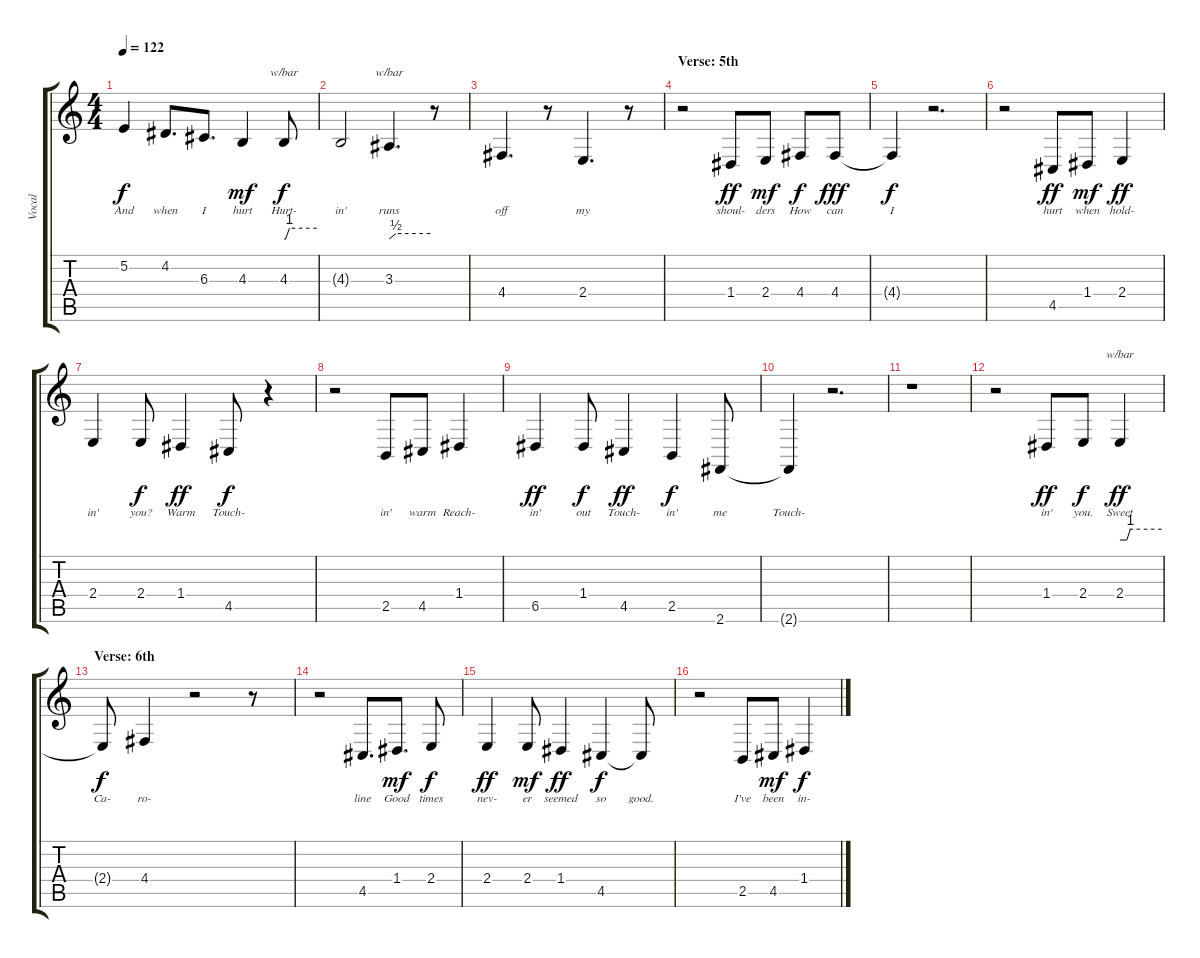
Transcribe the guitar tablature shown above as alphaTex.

\track ("Vocal" "Vocal") {instrument acousticgrandpiano}
\staff {score tabs}
\tuning (E4 B3 G3 D3 A2 E2) {hide}
\ts (4 4)
\tempo 122
\clef g2
\ks c
5.2{t}.4{lyrics (0 "And") lyrics (1 "") lyrics (2 "") lyrics (3 "") lyrics (4 "") dy f} 4.2.8{d lyrics (0 "when") lyrics (1 "") lyrics (2 "") lyrics (3 "") lyrics (4 "")} 6.3.8{d lyrics (0 "I") lyrics (1 "") lyrics (2 "") lyrics (3 "") lyrics (4 "")} 4.3.4{lyrics (0 "hurt") lyrics (1 "") lyrics (2 "") lyrics (3 "") lyrics (4 "") dy mf} 4.3.8{tbe (custom default 0 0 3 0 10 4 60 4) lyrics (0 "Hurt-") lyrics (1 "") lyrics (2 "") lyrics (3 "") lyrics (4 "") dy f} |
4.3{t}.2{lyrics (0 "in'") lyrics (1 "") lyrics (2 "") lyrics (3 "") lyrics (4 "")} 3.3.4{d tbe (custom default 0 0 10 2 60 2) lyrics (0 "runs") lyrics (1 "") lyrics (2 "") lyrics (3 "") lyrics (4 "")} r.8 |
4.4.4{d lyrics (0 "off") lyrics (1 "") lyrics (2 "") lyrics (3 "") lyrics (4 "")} r.8 2.4.4{d lyrics (0 "my") lyrics (1 "") lyrics (2 "") lyrics (3 "") lyrics (4 "")} r.8 |
\section ("" "Verse: 5th")
r.2 1.4.8{lyrics (0 "shoul-") lyrics (1 "") lyrics (2 "") lyrics (3 "") lyrics (4 "") dy ff volume 14 instrument acousticgrandpiano} 2.4.8{lyrics (0 "ders") lyrics (1 "") lyrics (2 "") lyrics (3 "") lyrics (4 "") dy mf} 4.4.8{lyrics (0 "How") lyrics (1 "") lyrics (2 "") lyrics (3 "") lyrics (4 "") dy f} 4.4.8{lyrics (0 "can") lyrics (1 "") lyrics (2 "") lyrics (3 "") lyrics (4 "") dy fff} |
4.4{t}.4{lyrics (0 "I") lyrics (1 "") lyrics (2 "") lyrics (3 "") lyrics (4 "") dy f} r.2{d} |
r.2 4.5.8{lyrics (0 "hurt") lyrics (1 "") lyrics (2 "") lyrics (3 "") lyrics (4 "") dy ff} 1.4.8{lyrics (0 "when") lyrics (1 "") lyrics (2 "") lyrics (3 "") lyrics (4 "") dy mf} 2.4.4{lyrics (0 "hold-") lyrics (1 "") lyrics (2 "") lyrics (3 "") lyrics (4 "") dy ff} |
2.4.4{lyrics (0 "in'") lyrics (1 "") lyrics (2 "") lyrics (3 "") lyrics (4 "")} 2.4.8{lyrics (0 "you?") lyrics (1 "") lyrics (2 "") lyrics (3 "") lyrics (4 "") dy f} 1.4.4{lyrics (0 "Warm") lyrics (1 "") lyrics (2 "") lyrics (3 "") lyrics (4 "") dy ff} 4.5.8{lyrics (0 "Touch-") lyrics (1 "") lyrics (2 "") lyrics (3 "") lyrics (4 "") dy f} r.4 |
r.2 2.5.8{lyrics (0 "in'") lyrics (1 "") lyrics (2 "") lyrics (3 "") lyrics (4 "")} 4.5.8{lyrics (0 "warm") lyrics (1 "") lyrics (2 "") lyrics (3 "") lyrics (4 "")} 1.4.4{lyrics (0 "Reach-") lyrics (1 "") lyrics (2 "") lyrics (3 "") lyrics (4 "")} |
6.5.4{lyrics (0 "in'") lyrics (1 "") lyrics (2 "") lyrics (3 "") lyrics (4 "") dy ff} 1.4.8{lyrics (0 "out") lyrics (1 "") lyrics (2 "") lyrics (3 "") lyrics (4 "") dy f} 4.5.4{lyrics (0 "Touch-") lyrics (1 "") lyrics (2 "") lyrics (3 "") lyrics (4 "") dy ff} 2.5.4{lyrics (0 "in'") lyrics (1 "") lyrics (2 "") lyrics (3 "") lyrics (4 "") dy f} 2.6.8{lyrics (0 "me") lyrics (1 "") lyrics (2 "") lyrics (3 "") lyrics (4 "")} |
2.6{t}.4{lyrics (0 "Touch-") lyrics (1 "") lyrics (2 "") lyrics (3 "") lyrics (4 "")} r.2{d} |
r.1 |
r.2 1.4.8{lyrics (0 "in'") lyrics (1 "") lyrics (2 "") lyrics (3 "") lyrics (4 "") dy ff} 2.4.8{lyrics (0 "you.") lyrics (1 "") lyrics (2 "") lyrics (3 "") lyrics (4 "") dy f} 2.4.4{tbe (custom default 0 0 10 0 15 4 60 4) lyrics (0 "Sweet") lyrics (1 "") lyrics (2 "") lyrics (3 "") lyrics (4 "") dy ff} |
\section ("" "Verse: 6th")
2.4{t}.8{lyrics (0 "Ca-") lyrics (1 "") lyrics (2 "") lyrics (3 "") lyrics (4 "") dy f} 4.4.4{lyrics (0 "ro-") lyrics (1 "") lyrics (2 "") lyrics (3 "") lyrics (4 "")} r.2 r.8 |
r.2 4.5.8{d lyrics (0 "line") lyrics (1 "") lyrics (2 "") lyrics (3 "") lyrics (4 "")} 1.4.8{d lyrics (0 "Good") lyrics (1 "") lyrics (2 "") lyrics (3 "") lyrics (4 "") dy mf} 2.4.8{lyrics (0 "times") lyrics (1 "") lyrics (2 "") lyrics (3 "") lyrics (4 "") dy f} |
2.4.4{lyrics (0 "nev-") lyrics (1 "") lyrics (2 "") lyrics (3 "") lyrics (4 "") dy ff} 2.4.8{lyrics (0 "er") lyrics (1 "") lyrics (2 "") lyrics (3 "") lyrics (4 "") dy mf} 1.4.4{lyrics (0 "seemed") lyrics (1 "") lyrics (2 "") lyrics (3 "") lyrics (4 "") dy ff} 4.5.4{lyrics (0 "so") lyrics (1 "") lyrics (2 "") lyrics (3 "") lyrics (4 "") dy f} 4.5{t}.8{lyrics (0 "good.") lyrics (1 "") lyrics (2 "") lyrics (3 "") lyrics (4 "")} |
r.2 2.5.8{lyrics (0 "I've") lyrics (1 "") lyrics (2 "") lyrics (3 "") lyrics (4 "")} 4.5.8{lyrics (0 "been") lyrics (1 "") lyrics (2 "") lyrics (3 "") lyrics (4 "") dy mf} 1.4.4{lyrics (0 "in-") lyrics (1 "") lyrics (2 "") lyrics (3 "") lyrics (4 "") dy f}
